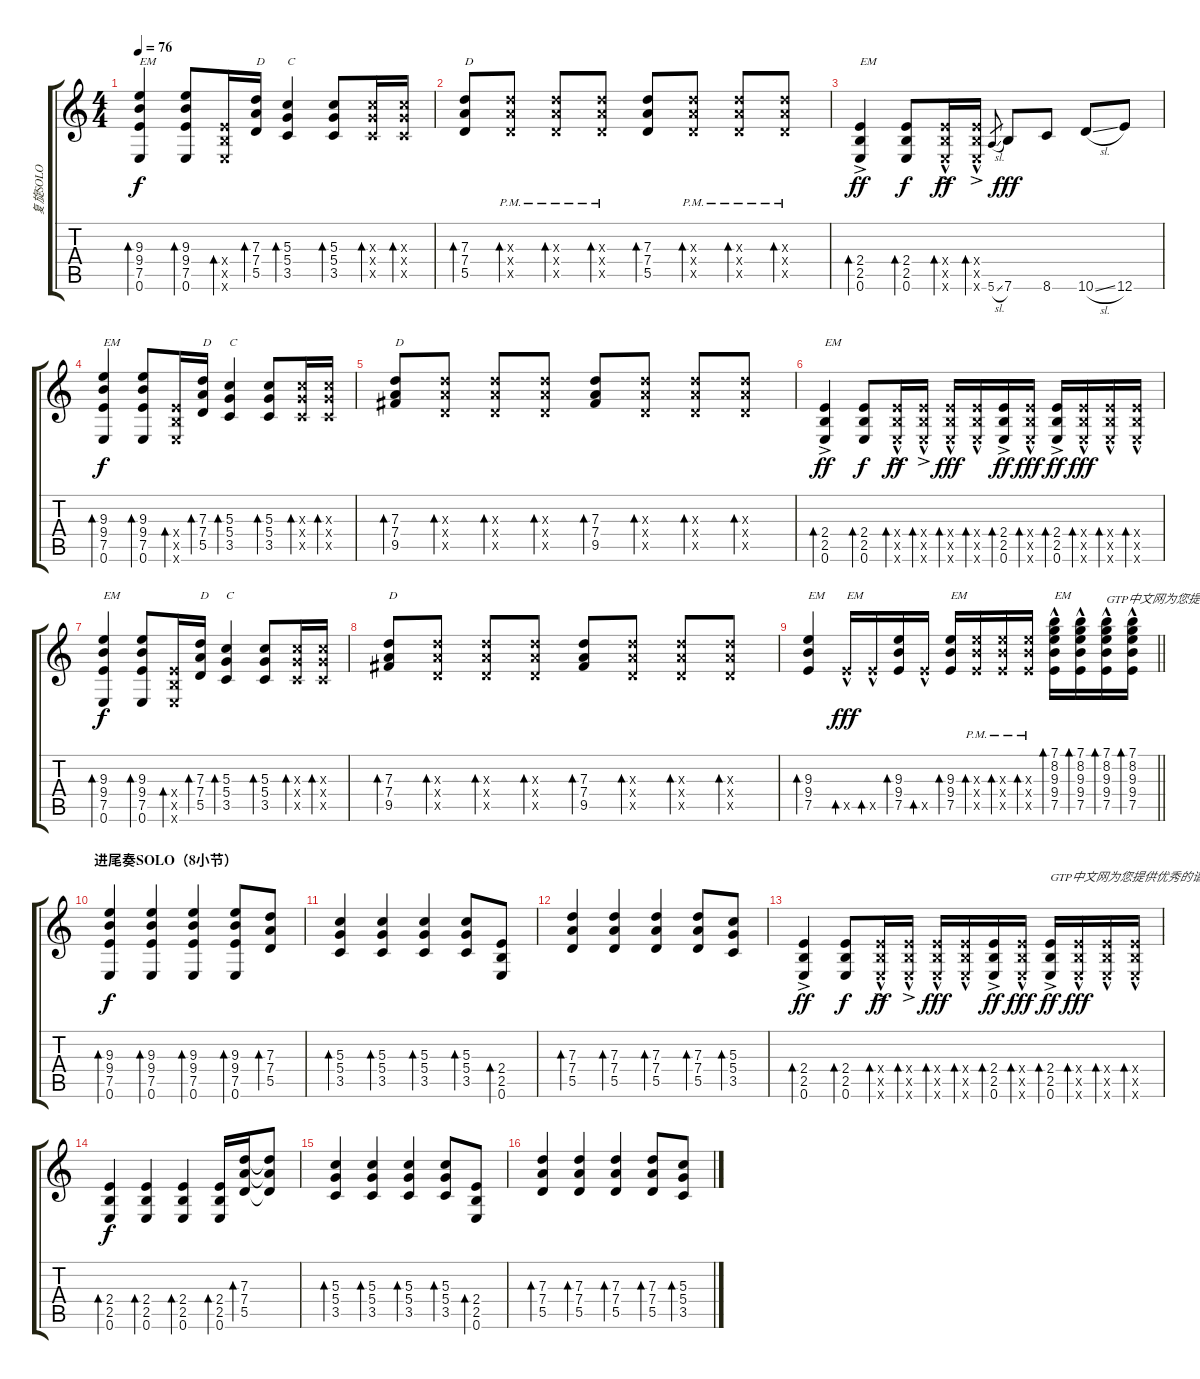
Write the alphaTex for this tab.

\track ("复旋SOLO" "复旋SOLO") {instrument distortionguitar}
\staff {score tabs}
\tuning (E4 B3 G3 D3 A2 E2) {hide}
\ts (4 4)
\tempo 76
\clef g2
\ks c
(9.3 9.4 7.5 0.6).4{bd 60 txt "EM" dy f} (9.3 9.4 7.5 0.6).8{bd 60} (2.4{x} 2.5{x} 0.6{x}).16{bd 60} (7.3 7.4 5.5).16{bd 60 txt "D"} (5.3 5.4 3.5).4{bd 60 txt "C"} (5.3 5.4 3.5).8{bd 60} (5.3{x} 5.4{x} 3.5{x}).16{bd 60} (5.3{x} 5.4{x} 3.5{x}).16{bd 60} |
(7.3 7.4 5.5).8{bd 60 txt "D"} (7.3{pm x} 7.4{pm x} 5.5{x}).8{bd 60} (7.3{pm x} 7.4{pm x} 5.5{x}).8{bd 60} (7.3{pm x} 7.4{pm x} 5.5{x}).8{bd 60} (7.3 7.4 5.5).8{bd 60} (7.3{pm x} 7.4{pm x} 5.5{x}).8{bd 60} (7.3{pm x} 7.4{pm x} 5.5{x}).8{bd 60} (7.3{pm x} 7.4{pm x} 5.5{x}).8{bd 60} |
(2.4 2.5 0.6{ac}).4{bd 60 txt "EM" dy ff} (2.4 2.5 0.6).8{bd 60 dy f} (2.4{hac x} 2.5{hac x} 0.6{ac x}).16{bd 60 dy ff} (2.4{hac x} 2.5{hac x} 0.6{ac x}).16{bd 60} 5.6{sl}.8{gr} 7.6.8{dy fff} 8.6.8 10.6{sl}.8 12.6.8 |
(9.3 9.4 7.5 0.6).4{bd 60 txt "EM" dy f} (9.3 9.4 7.5 0.6).8{bd 60} (2.4{x} 2.5{x} 0.6{x}).16{bd 60} (7.3 7.4 5.5).16{bd 60 txt "D"} (5.3 5.4 3.5).4{bd 60 txt "C"} (5.3 5.4 3.5).8{bd 60} (5.3{x} 5.4{x} 3.5{x}).16{bd 60} (5.3{x} 5.4{x} 3.5{x}).16{bd 60} |
(7.3 7.4 9.5).8{bd 60 txt "D"} (7.3{x} 7.4{x} 5.5{x}).8{bd 60} (7.3{x} 7.4{x} 5.5{x}).8{bd 60} (7.3{x} 7.4{x} 5.5{x}).8{bd 60} (7.3 7.4 9.5).8{bd 60} (7.3{x} 7.4{x} 5.5{x}).8{bd 60} (7.3{x} 7.4{x} 5.5{x}).8{bd 60} (7.3{x} 7.4{x} 5.5{x}).8{bd 60} |
(2.4 2.5 0.6{ac}).4{bd 60 txt "EM" dy ff} (2.4 2.5 0.6).8{bd 60 dy f} (2.4{hac x} 2.5{hac x} 0.6{ac x}).16{bd 60 dy ff} (2.4{hac x} 2.5{hac x} 0.6{ac x}).16{bd 60} (2.4{x} 2.5{x} 0.6{hac x}).16{bd 60 dy fff} (2.4{x} 2.5{x} 0.6{hac x}).16{bd 60} (2.4 2.5 0.6{ac}).16{bd 60 dy ff} (2.4{x} 2.5{x} 0.6{hac x}).16{bd 60 dy fff} (2.4 2.5 0.6{ac}).16{bd 60 dy ff} (2.4{x} 2.5{x} 0.6{hac x}).16{bd 60 dy fff} (2.4{x} 2.5{x} 0.6{hac x}).16{bd 60} (2.4{x} 2.5{x} 0.6{hac x}).16{bd 60} |
(9.3 9.4 7.5 0.6).4{bd 60 txt "EM" dy f} (9.3 9.4 7.5 0.6).8{bd 60} (2.4{x} 2.5{x} 0.6{x}).16{bd 60} (7.3 7.4 5.5).16{bd 60 txt "D"} (5.3 5.4 3.5).4{bd 60 txt "C"} (5.3 5.4 3.5).8{bd 60} (5.3{x} 5.4{x} 3.5{x}).16{bd 60} (5.3{x} 5.4{x} 3.5{x}).16{bd 60} |
(7.3 7.4 9.5).8{bd 60 txt "D"} (7.3{x} 7.4{x} 5.5{x}).8{bd 60} (7.3{x} 7.4{x} 5.5{x}).8{bd 60} (7.3{x} 7.4{x} 5.5{x}).8{bd 60} (7.3 7.4 9.5).8{bd 60} (7.3{x} 7.4{x} 5.5{x}).8{bd 60} (7.3{x} 7.4{x} 5.5{x}).8{bd 60} (7.3{x} 7.4{x} 5.5{x}).8{bd 60} |
\barLineRight lightlight
(9.3 9.4 7.5).4{bd 30 txt "EM"} 7.5{hac x}.16{bd 30 txt "EM" dy fff} 7.5{hac x}.16{bd 30} (9.3 9.4 7.5).16{bd 30} 7.5{hac x}.16{bd 30} (9.3 9.4 7.5).16{bd 30 txt "EM"} (9.3{pm x} 9.4{pm x} 7.5{x}).16{bd 30} (9.3{pm x} 9.4{pm x} 7.5{x}).16{bd 30} (9.3{pm x} 9.4{pm x} 7.5{x}).16{bd 30} (7.1{hac} 8.2{hac} 9.3{hac} 9.4{hac} 7.5{hac}).16{bd 30 txt "EM"} (7.1{hac} 8.2{hac} 9.3{hac} 9.4{hac} 7.5{hac}).16{bd 30} (7.1{hac} 8.2{hac} 9.3{hac} 9.4{hac} 7.5{hac}).16{bd 30 txt "GTP中文网为您提供优秀的谱子"} (7.1{hac} 8.2{hac} 9.3{hac} 9.4{hac} 7.5{hac}).16{bd 30} |
\section ("" "进尾奏SOLO（8小节）")
(9.3 9.4 7.5 0.6).4{bd 60 dy f} (9.3 9.4 7.5 0.6).4{bd 60} (9.3 9.4 7.5 0.6).4{bd 60} (9.3 9.4 7.5 0.6).8{bd 60} (7.3 7.4 5.5).8{bd 60} |
(5.3 5.4 3.5).4{bd 60} (5.3 5.4 3.5).4{bd 60} (5.3 5.4 3.5).4{bd 60} (5.3 5.4 3.5).8{bd 60} (2.4 2.5 0.6).8{bd 60} |
(7.3 7.4 5.5).4{bd 60} (7.3 7.4 5.5).4{bd 60} (7.3 7.4 5.5).4{bd 60} (7.3 7.4 5.5).8{bd 60} (5.3 5.4 3.5).8{bd 60} |
(2.4 2.5 0.6{ac}).4{bd 60 dy ff} (2.4 2.5 0.6).8{bd 60 dy f} (2.4{hac x} 2.5{hac x} 0.6{ac x}).16{bd 60 dy ff} (2.4{hac x} 2.5{hac x} 0.6{ac x}).16{bd 60} (2.4{x} 2.5{x} 0.6{hac x}).16{bd 60 dy fff} (2.4{x} 2.5{x} 0.6{hac x}).16{bd 60} (2.4 2.5 0.6{ac}).16{bd 60 dy ff} (2.4{x} 2.5{x} 0.6{hac x}).16{bd 60 dy fff} (2.4 2.5 0.6{ac}).16{bd 60 txt "GTP中文网为您提供优秀的谱子" dy ff} (2.4{x} 2.5{x} 0.6{hac x}).16{bd 60 dy fff} (2.4{x} 2.5{x} 0.6{hac x}).16{bd 60} (2.4{x} 2.5{x} 0.6{hac x}).16{bd 60} |
(2.4 2.5 0.6).4{bd 60 dy f} (2.4 2.5 0.6).4{bd 60} (2.4 2.5 0.6).4{bd 60} (2.4 2.5 0.6).16{bd 60} (7.3 7.4 5.5).16{bd 60} (7.3{t} 7.4{t} 5.5{t}).8 |
(5.3 5.4 3.5).4{bd 60} (5.3 5.4 3.5).4{bd 60} (5.3 5.4 3.5).4{bd 60} (5.3 5.4 3.5).8{bd 60} (2.4 2.5 0.6).8{bd 60} |
(7.3 7.4 5.5).4{bd 60} (7.3 7.4 5.5).4{bd 60} (7.3 7.4 5.5).4{bd 60} (7.3 7.4 5.5).8{bd 60} (5.3 5.4 3.5).8{bd 60}
